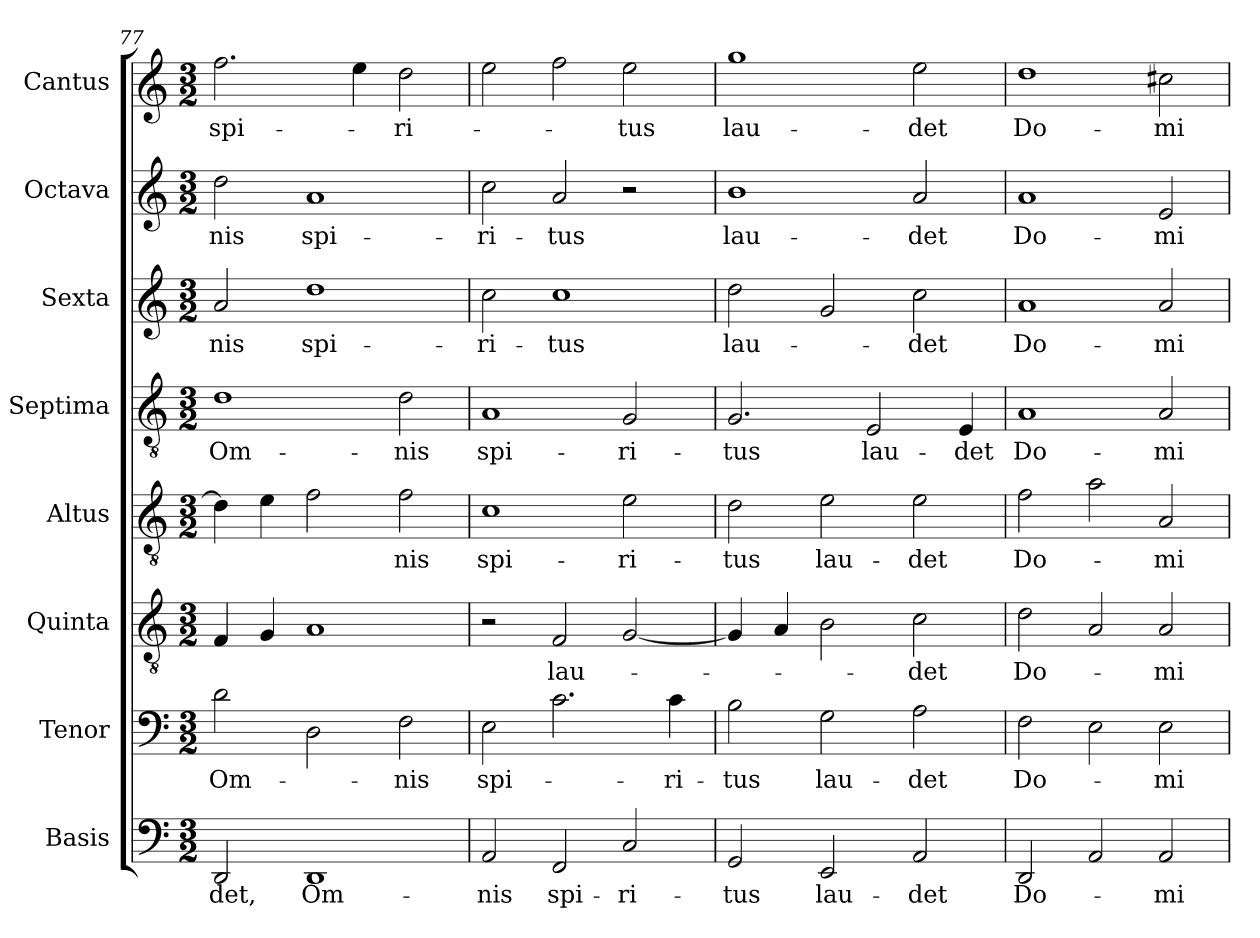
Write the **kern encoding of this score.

**kern	**text	**kern	**text	**kern	**text	**kern	**text	**kern	**text	**kern	**text	**kern	**text	**kern	**text
*part8	*part8	*part7	*part7	*part6	*part6	*part5	*part5	*part4	*part4	*part3	*part3	*part2	*part2	*part1	*part1
*staff8	*staff8	*staff7	*staff7	*staff6	*staff6	*staff5	*staff5	*staff4	*staff4	*staff3	*staff3	*staff2	*staff2	*staff1	*staff1
*I"Basis	*	*I"Tenor	*	*I"Quinta	*	*I"Altus	*	*I"Septima	*	*I"Sexta	*	*I"Octava	*	*I"Cantus	*
*I'B	*	*I'T	*	*	*	*I'A	*	*	*	*	*	*	*	*I'C	*
*clefF4	*	*clefF4	*	*clefGv2	*	*clefGv2	*	*clefGv2	*	*clefG2	*	*clefG2	*	*clefG2	*
*k[]	*	*k[]	*	*k[]	*	*k[]	*	*k[]	*	*k[]	*	*k[]	*	*k[]	*
*C:	*	*C:	*	*C:	*	*C:	*	*C:	*	*C:	*	*C:	*	*C:	*
*M3/2	*	*M3/2	*	*M3/2	*	*M3/2	*	*M3/2	*	*M3/2	*	*M3/2	*	*M3/2	*
=77	=77	=77	=77	=77	=77	=77	=77	=77	=77	=77	=77	=77	=77	=77	=77
!	!LO:LY:b	!	!LO:LY:b	!	!	!	!	!	!LO:LY:b	!	!LO:LY:b	!	!LO:LY:b	!	!LO:LY:b
2DD/	-det,	2d\	Om-	4F/	.	4d\]	.	1d	Om-	2a/	-nis	2dd\	-nis	2.ff\	spi-
.	.	.	.	4G/	.	4e\	.	.	.	.	.	.	.	.	.
!	!LO:LY:b	!	!	!	!	!	!	!	!	!	!LO:LY:b	!	!LO:LY:b	!	!
1DD	Om-	2D\	.	1A	.	2f\	.	.	.	1dd	spi-	1a	spi-	.	.
.	.	.	.	.	.	.	.	.	.	.	.	.	.	4ee\	.
!	!	!	!LO:LY:b	!	!	!	!LO:LY:b	!	!LO:LY:b	!	!	!	!	!	!LO:LY:b
.	.	2F\	-nis	.	.	2f\	-nis	2d\	-nis	.	.	.	.	2dd\	-ri-
=78	=78	=78	=78	=78	=78	=78	=78	=78	=78	=78	=78	=78	=78	=78	=78
!	!LO:LY:b	!	!LO:LY:b	!	!	!	!LO:LY:b	!	!LO:LY:b	!	!LO:LY:b	!	!LO:LY:b	!	!
2AA/	-nis	2E\	spi-	2r	.	1c	spi-	1A	spi-	2cc\	-ri-	2cc\	-ri-	2ee\	.
!	!LO:LY:b	!	!	!	!LO:LY:b	!	!	!	!	!	!LO:LY:b	!	!LO:LY:b	!	!
2FF/	spi-	2.c\	.	2F/	lau-	.	.	.	.	1cc	-tus	2a/	-tus	2ff\	.
!	!LO:LY:b	!	!	!	!	!	!LO:LY:b	!	!LO:LY:b	!	!	!	!	!	!LO:LY:b
2C/	-ri-	.	.	[2G/	.	2e\	-ri-	2G/	-ri-	.	.	2r	.	2ee\	-tus
!	!	!	!LO:LY:b	!	!	!	!	!	!	!	!	!	!	!	!
.	.	4c\	-ri-	.	.	.	.	.	.	.	.	.	.	.	.
=79	=79	=79	=79	=79	=79	=79	=79	=79	=79	=79	=79	=79	=79	=79	=79
!	!LO:LY:b	!	!LO:LY:b	!	!	!	!LO:LY:b	!	!LO:LY:b	!	!LO:LY:b	!	!LO:LY:b	!	!LO:LY:b
2GG/	-tus	2B\	-tus	4G/]	.	2d\	-tus	2.G/	-tus	2dd\	lau-	1b	lau-	1gg	lau-
.	.	.	.	4A/	.	.	.	.	.	.	.	.	.	.	.
!	!LO:LY:b	!	!LO:LY:b	!	!	!	!LO:LY:b	!	!	!	!	!	!	!	!
2EE/	lau-	2G\	lau-	2B\	.	2e\	lau-	.	.	2g/	.	.	.	.	.
!	!	!	!	!	!	!	!	!	!LO:LY:b	!	!	!	!	!	!
.	.	.	.	.	.	.	.	2E/	lau-	.	.	.	.	.	.
!	!LO:LY:b	!	!LO:LY:b	!	!LO:LY:b	!	!LO:LY:b	!	!	!	!LO:LY:b	!	!LO:LY:b	!	!LO:LY:b
2AA/	-det	2A\	-det	2c\	-det	2e\	-det	.	.	2cc\	-det	2a/	-det	2ee\	-det
!	!	!	!	!	!	!	!	!	!LO:LY:b	!	!	!	!	!	!
.	.	.	.	.	.	.	.	4E/	-det	.	.	.	.	.	.
=80	=80	=80	=80	=80	=80	=80	=80	=80	=80	=80	=80	=80	=80	=80	=80
!	!LO:LY:b	!	!LO:LY:b	!	!LO:LY:b	!	!LO:LY:b	!	!LO:LY:b	!	!LO:LY:b	!	!LO:LY:b	!	!LO:LY:b
2DD/	Do-	2F\	Do-	2d\	Do-	2f\	Do-	1A	Do-	1a	Do-	1a	Do-	1dd	Do-
2AA/	.	2E\	.	2A/	.	2a\	.	.	.	.	.	.	.	.	.
!	!LO:LY:b	!	!LO:LY:b	!	!LO:LY:b	!	!LO:LY:b	!	!LO:LY:b	!	!LO:LY:b	!	!LO:LY:b	!	!LO:LY:b
2AA/	-mi-	2E\	-mi-	2A/	-mi-	2A/	-mi-	2A/	-mi-	2a/	-mi-	2e/	-mi-	2cc#X\	-mi-
=	=	=	=	=	=	=	=	=	=	=	=	=	=	=	=
*-	*-	*-	*-	*-	*-	*-	*-	*-	*-	*-	*-	*-	*-	*-	*-
